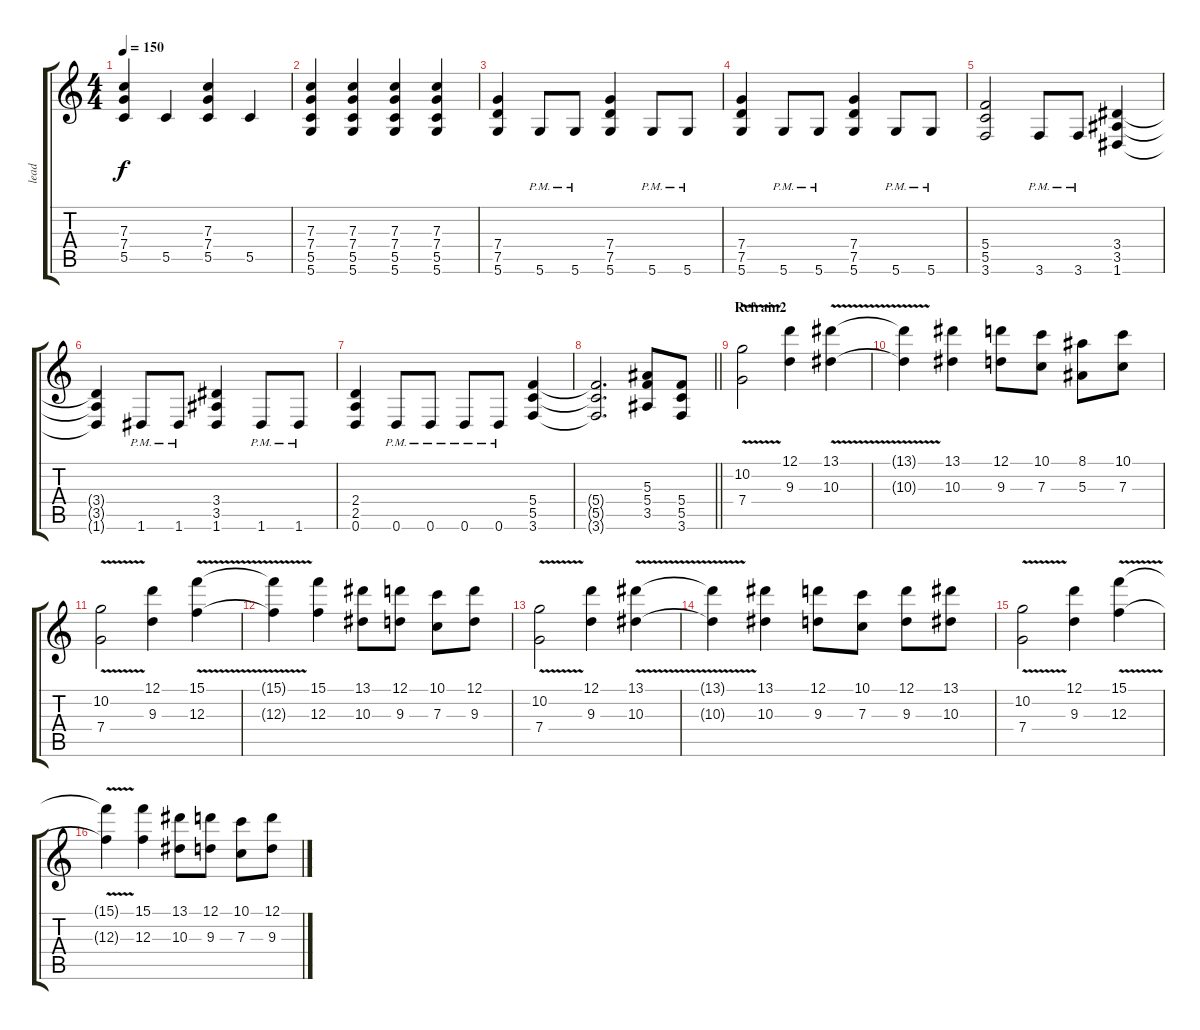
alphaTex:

\track ("lead" "lead") {instrument overdrivenguitar}
\staff {score tabs}
\tuning (D4 A3 F3 C3 G2 D2) {hide}
\ts (4 4)
\tempo 150
\clef g2
\ks c
(7.3 7.4 5.5).4{dy f} 5.5.4 (7.3 7.4 5.5).4 5.5.4 |
(7.3 7.4 5.5 5.6).4 (7.3 7.4 5.5 5.6).4 (7.3 7.4 5.5 5.6).4 (7.3 7.4 5.5 5.6).4 |
(7.4 7.5 5.6).4 5.6{pm}.8 5.6{pm}.8 (7.4 7.5 5.6).4 5.6{pm}.8 5.6{pm}.8 |
(7.4 7.5 5.6).4 5.6{pm}.8 5.6{pm}.8 (7.4 7.5 5.6).4 5.6{pm}.8 5.6{pm}.8 |
(5.4 5.5 3.6).2 3.6{pm}.8 3.6{pm}.8 (3.4 3.5 1.6).4 |
(3.4{t} 3.5{t} 1.6{t}).4 1.6{pm}.8 1.6{pm}.8 (3.4 3.5 1.6).4 1.6{pm}.8 1.6{pm}.8 |
(2.4 2.5 0.6).4 0.6{pm}.8 0.6{pm}.8 0.6{pm}.8 0.6{pm}.8 (5.4 5.5 3.6).4 |
\barLineRight lightlight
(5.4{t} 5.5{t} 3.6{t}).2{d} (5.3 5.4 3.5).8 (5.4 5.5 3.6).8 |
\section ("" "Refrain2")
(10.2{v} 7.4{v}).2{volume 14 instrument overdrivenguitar} (12.1 9.3).4 (13.1{v} 10.3).4 |
(13.1{t} 10.3{t}).4 (13.1 10.3).4 (12.1 9.3).8 (10.1 7.3).8 (8.1 5.3).8 (10.1 7.3).8 |
(10.2{v} 7.4).2 (12.1 9.3).4 (15.1{v} 12.3).4 |
(15.1{t} 12.3{t}).4 (15.1 12.3).4 (13.1 10.3).8 (12.1 9.3).8 (10.1 7.3).8 (12.1 9.3).8 |
(10.2{v} 7.4).2 (12.1 9.3).4 (13.1{v} 10.3).4 |
(13.1{t} 10.3{t}).4 (13.1 10.3).4 (12.1 9.3).8 (10.1 7.3).8 (12.1 9.3).8 (13.1 10.3).8 |
(10.2{v} 7.4).2 (12.1 9.3).4 (15.1{v} 12.3).4 |
(15.1{t} 12.3{t}).4 (15.1 12.3).4 (13.1 10.3).8 (12.1 9.3).8 (10.1 7.3).8 (12.1 9.3).8
